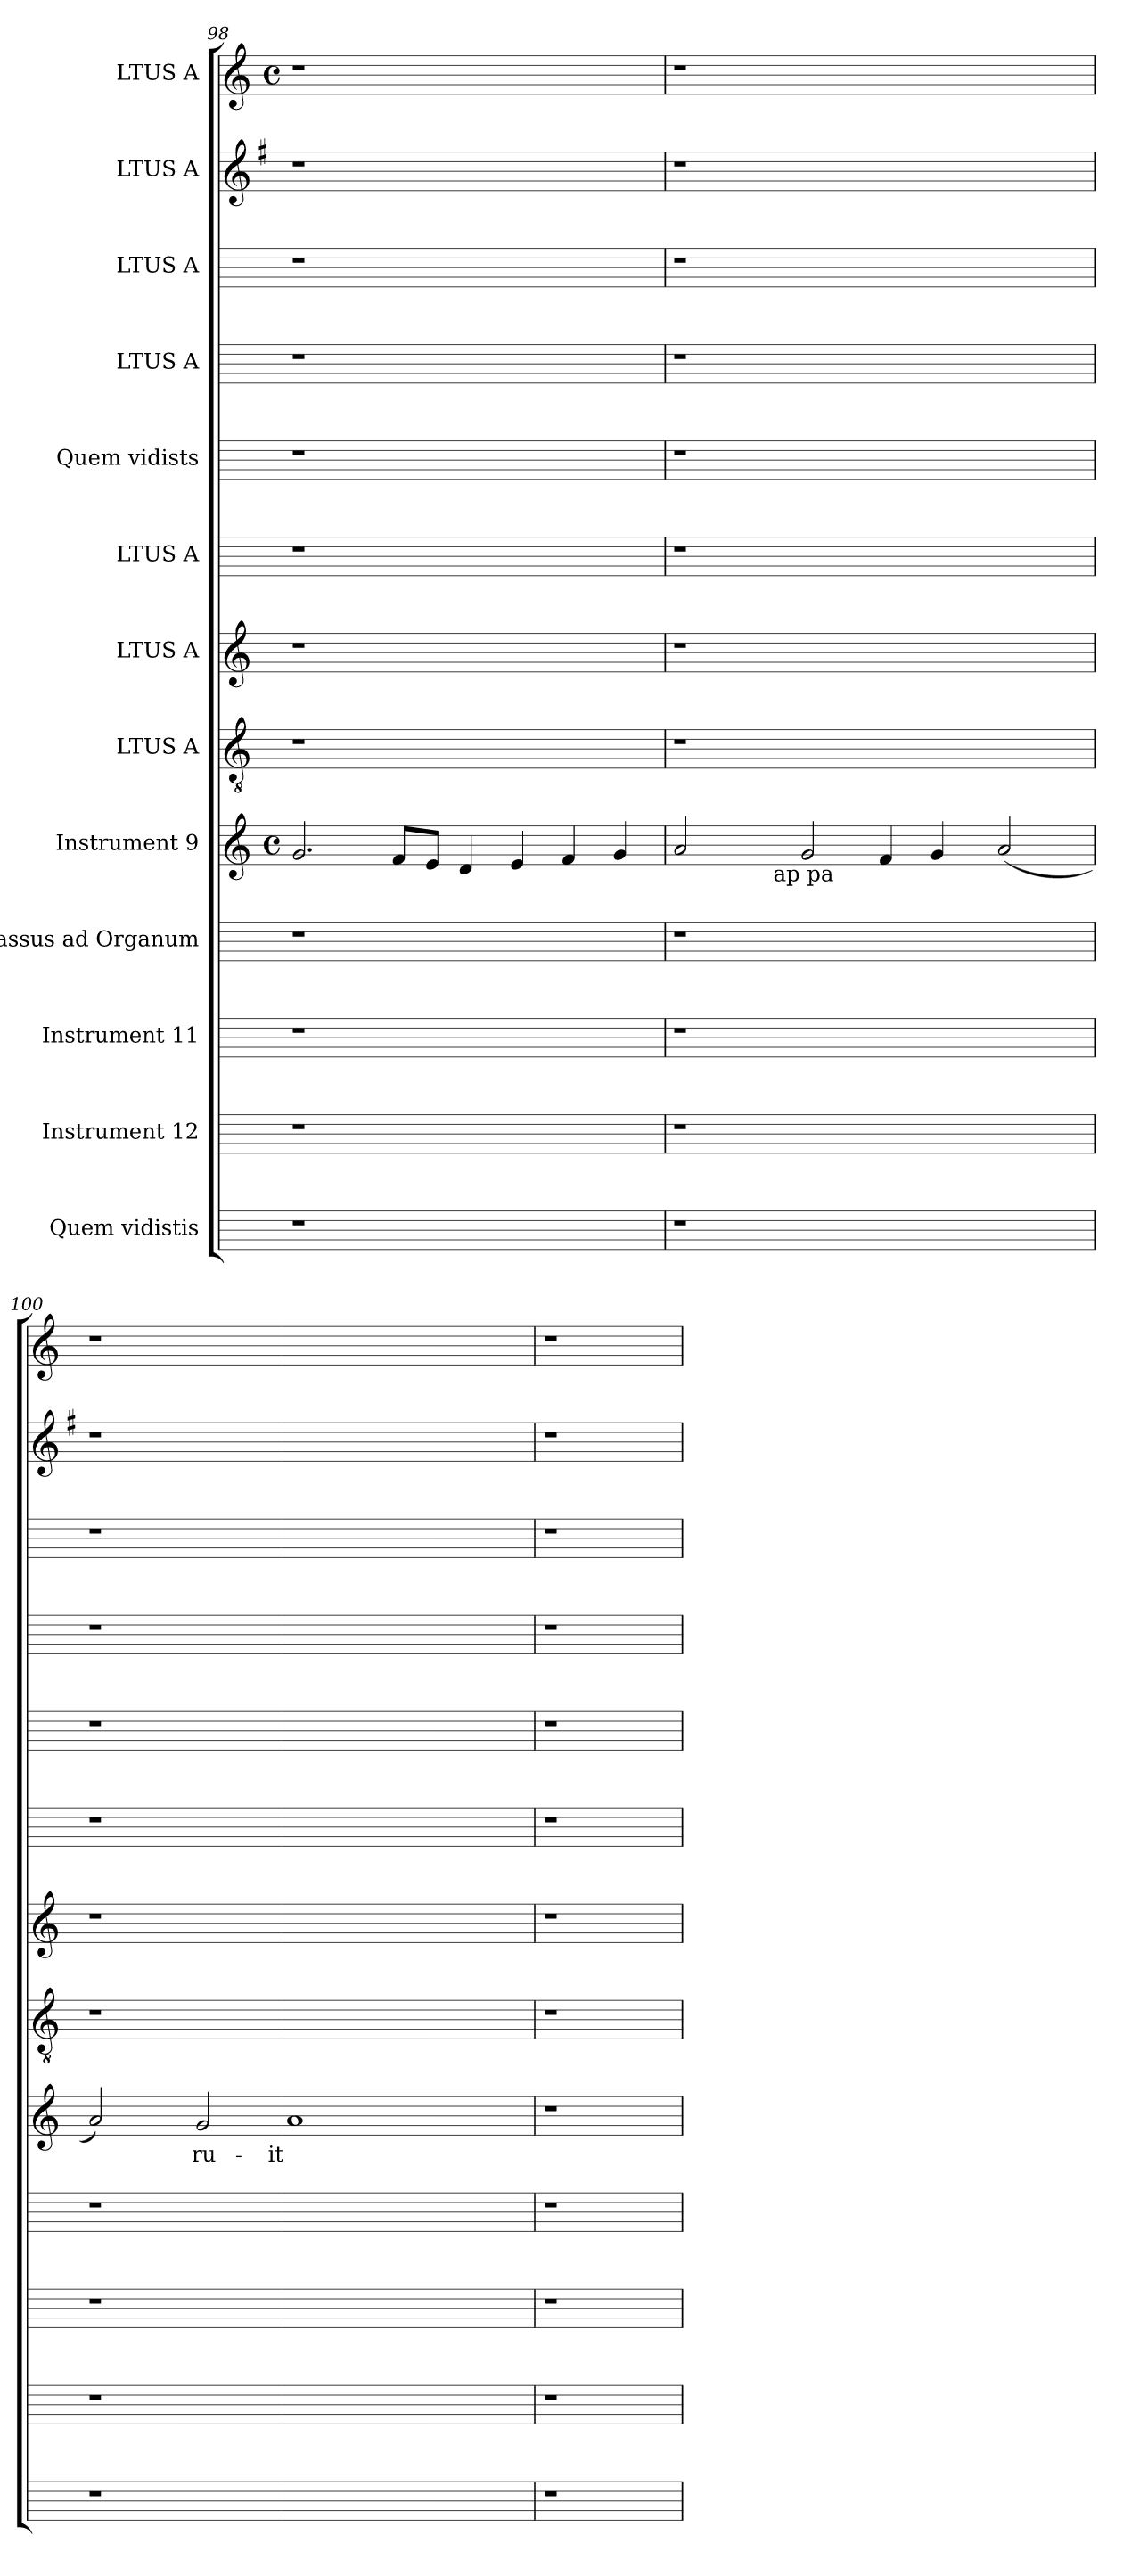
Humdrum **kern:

**kern	**kern	**kern	**kern	**kern	**text	**kern	**kern	**kern	**kern	**kern	**kern	**kern	**kern
*part13	*part12	*part11	*part10	*part9	*part9	*part8	*part7	*part6	*part5	*part4	*part3	*part2	*part1
*staff13	*staff12	*staff11	*staff10	*staff9	*staff9	*staff8	*staff7	*staff6	*staff5	*staff4	*staff3	*staff2	*staff1
*I"Quem vidistis	*I"Instrument 12	*I"Instrument 11	*I"Bassus ad Organum	*I"Instrument 9	*	*I"LTUS  A	*I"LTUS  A	*I"LTUS  A	*I"Quem vidists	*I"LTUS  A	*I"LTUS  A	*I"LTUS  A	*I"LTUS  A
*	*	*	*	*clefG2	*	*clefGv2	*clefG2	*	*	*	*	*clefG2	*clefG2
*	*	*	*	*	*	*	*	*	*	*	*	*k[f#]	*
*	*	*	*	*	*	*	*	*	*	*	*	*G:	*
*	*	*	*	*M4/4	*	*	*	*	*	*	*	*	*M4/4
*	*	*	*	*met(c)	*	*	*	*	*	*	*	*	*met(c)
=98	=98	=98	=98	=98	=98	=98	=98	=98	=98	=98	=98	=98	=98
1r	1r	1r	1r	2.g/	.	1r	1r	1r	1r	1r	1r	1r	1r
.	.	.	.	8f/L	.	.	.	.	.	.	.	.	.
.	.	.	.	8e/J	.	.	.	.	.	.	.	.	.
1ryy	1ryy	1ryy	1ryy	4d/	.	1ryy	1ryy	1ryy	1ryy	1ryy	1ryy	1ryy	1ryy
.	.	.	.	4e/	.	.	.	.	.	.	.	.	.
.	.	.	.	4f/	.	.	.	.	.	.	.	.	.
.	.	.	.	4g/	.	.	.	.	.	.	.	.	.
=99	=99	=99	=99	=99	=99	=99	=99	=99	=99	=99	=99	=99	=99
*	*	*	*	*^	*	*	*	*	*	*	*	*	*
1r	1r	1r	1r	2a/	4ryy	.	1r	1r	1r	1r	1r	1r	1r	1r
.	.	.	.	.	8ryy	.	.	.	.	.	.	.	.	.
.	.	.	.	.	32ryy	.	.	.	.	.	.	.	.	.
!	!	!	!	!	!LO:TX:b:t=ap pa	!	!	!	!	!	!	!	!	!
.	.	.	.	.	1ryy	.	.	.	.	.	.	.	.	.
.	.	.	.	2g/	.	.	.	.	.	.	.	.	.	.
1ryy	1ryy	1ryy	1ryy	4f/	.	.	1ryy	1ryy	1ryy	1ryy	1ryy	1ryy	1ryy	1ryy
.	.	.	.	4g/	.	.	.	.	.	.	.	.	.	.
.	.	.	.	.	2ryy	.	.	.	.	.	.	.	.	.
.	.	.	.	(>2a/	.	.	.	.	.	.	.	.	.	.
.	.	.	.	.	16.ryy	.	.	.	.	.	.	.	.	.
!!LO:LB:g=z
=100	=100	=100	=100	=100	=100	=100	=100	=100	=100	=100	=100	=100	=100	=100
1r	1r	1r	1r	2a/)	32.ryy	.	1r	1r	1r	1r	1r	1r	1r	1r
.	.	.	.	.	1ryy	.	.	.	.	.	.	.	.	.
!	!	!	!	!	!	!LO:LY:b:cj	!	!	!	!	!	!	!	!
.	.	.	.	2g/	.	ru-	.	.	.	.	.	.	.	.
!	!	!	!	!	!	!LO:LY:b:cj	!	!	!	!	!	!	!	!
1ryy	1ryy	1ryy	1ryy	1a	.	-it	1ryy	1ryy	1ryy	1ryy	1ryy	1ryy	1ryy	1ryy
.	.	.	.	.	2ryy	.	.	.	.	.	.	.	.	.
.	.	.	.	.	4ryy	.	.	.	.	.	.	.	.	.
.	.	.	.	.	8ryy	.	.	.	.	.	.	.	.	.
.	.	.	.	.	16ryy	.	.	.	.	.	.	.	.	.
.	.	.	.	.	64ryy	.	.	.	.	.	.	.	.	.
*	*	*	*	*v	*v	*	*	*	*	*	*	*	*	*
=101	=101	=101	=101	=101	=101	=101	=101	=101	=101	=101	=101	=101	=101
1r	1r	1r	1r	1r	.	1r	1r	1r	1r	1r	1r	1r	1r
=	=	=	=	=	=	=	=	=	=	=	=	=	=
*-	*-	*-	*-	*-	*-	*-	*-	*-	*-	*-	*-	*-	*-
